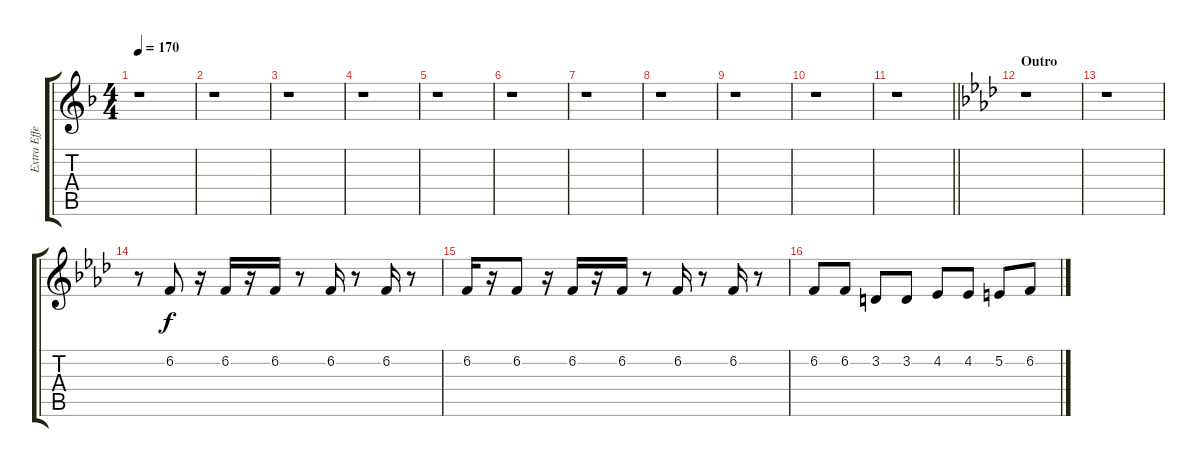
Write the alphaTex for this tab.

\track ("Extra Effects" "Extra Effe") {instrument reversecymbal}
\staff {score tabs}
\tuning (E4 B3 G3 D3 A2 E2) {hide}
\ts (4 4)
\tempo 170
\clef g2
\ks f
r.1{dy f} |
r.1 |
r.1 |
r.1 |
r.1 |
r.1 |
r.1 |
r.1 |
r.1 |
r.1 |
\barLineRight lightlight
r.1 |
\section ("" "Outro")
\ks fminor
r.1 |
r.1 |
r.8{volume 12 instrument electricguitarmuted} 6.2.8 r.16 6.2.16 r.16 6.2.16 r.8 6.2.16 r.8 6.2.16 r.8 |
6.2.16 r.16 6.2.8 r.16 6.2.16 r.16 6.2.16 r.8 6.2.16 r.8 6.2.16 r.8 |
6.2.8 6.2.8 3.2.8 3.2.8 4.2.8 4.2.8 5.2.8 6.2.8
